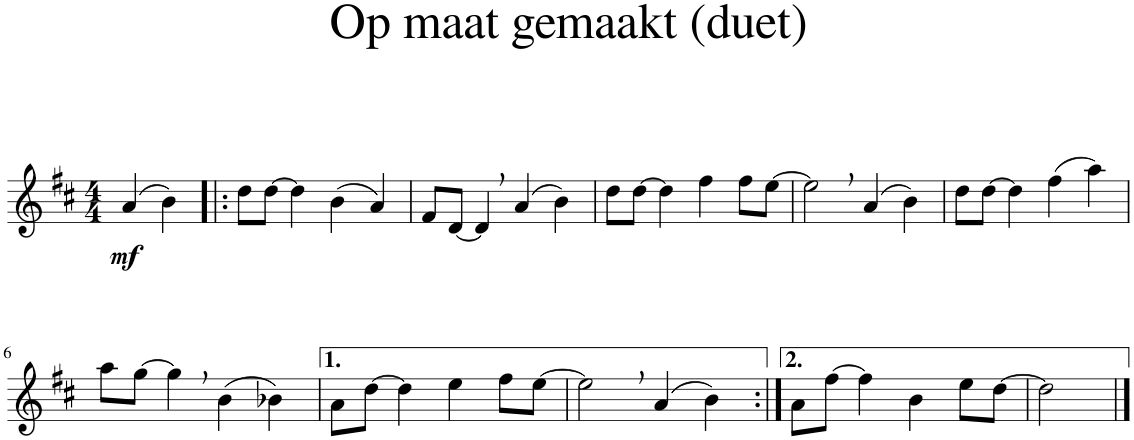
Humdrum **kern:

**kern	**dynam
*part1	*part1
*staff1	*staff1
*I"Piano	*
*I'Pno.	*
*clefG2	*
*k[f#c#]	*
*M4/4	*
=	=
!	!LO:DY:b
(4a/	mf
4b\)	.
=1!|:	=1!|:
8dd\L	.
[8dd\J	.
4dd\]	.
(4b\	.
4a/)	.
=2	=2
8f#/L	.
[8d/J	.
4d,/]	.
(4a/	.
4b\)	.
=3	=3
8dd\L	.
[8dd\J	.
4dd\]	.
4ff#\	.
8ff#\L	.
[8ee\J	.
=4	=4
2ee,\]	.
(4a/	.
4b\)	.
=5	=5
8dd\L	.
[8dd\J	.
4dd\]	.
(4ff#\	.
4aa\)	.
!!LO:LB:g=z
=6	=6
8aa\L	.
[8gg\J	.
4gg,\]	.
(4b\	.
4b-X\)	.
=7	=7
8a\L	.
[8dd\J	.
4dd\]	.
4ee\	.
8ff#\L	.
[8ee\J	.
=8	=8
2ee,\]	.
(4a/	.
4b\)	.
=9:|!	=9:|!
8a\L	.
[8ff#\J	.
4ff#\]	.
4b\	.
8ee\L	.
[8dd\J	.
=10	=10
2dd\]	.
==	==
*-	*-
